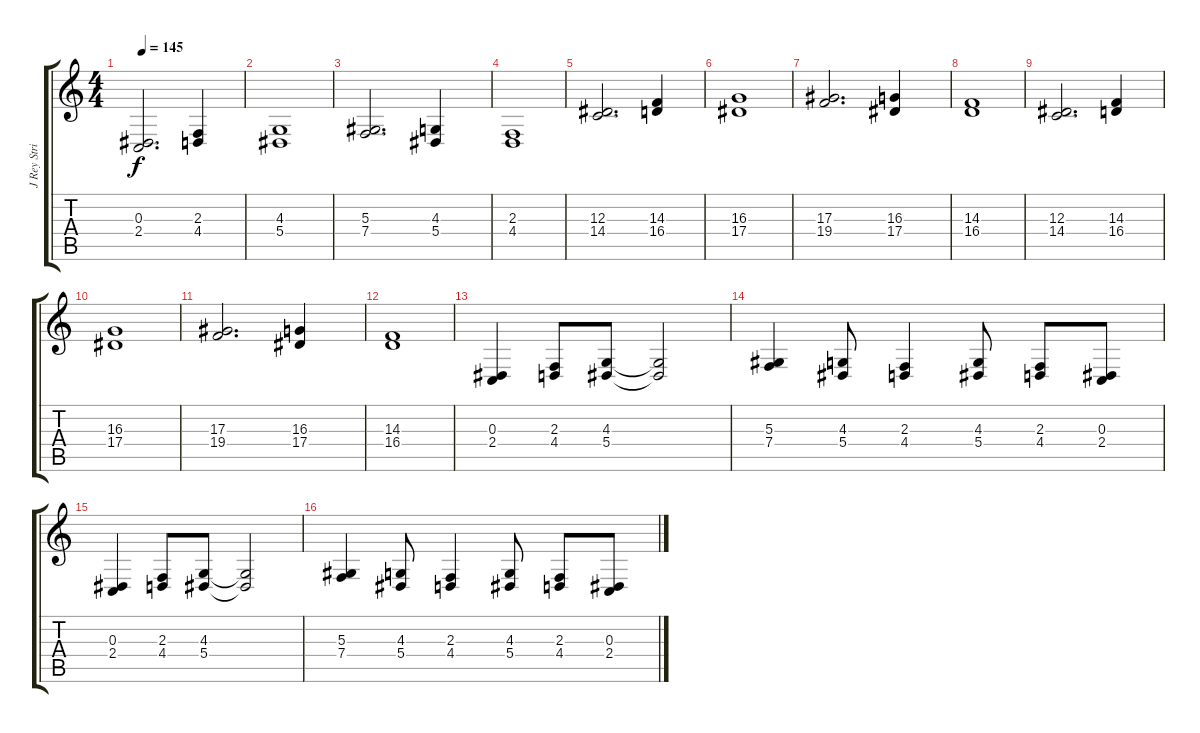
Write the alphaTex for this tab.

\track ("J Rey Strings" "J Rey Stri") {instrument stringensemble1}
\staff {score tabs}
\tuning (C4 G3 Eb3 Bb2 F2 C2) {hide}
\ts (4 4)
\tempo 145
\clef g2
\ks c
(0.3 2.4).2{d dy f} (2.3 4.4).4 |
(4.3 5.4).1 |
(5.3 7.4).2{d} (4.3 5.4).4 |
(2.3 4.4).1 |
(12.3 14.4).2{d} (14.3 16.4).4 |
(16.3 17.4).1 |
(17.3 19.4).2{d} (16.3 17.4).4 |
(14.3 16.4).1 |
(12.3 14.4).2{d} (14.3 16.4).4 |
(16.3 17.4).1 |
(17.3 19.4).2{d} (16.3 17.4).4 |
(14.3 16.4).1 |
(0.3 2.4).4 (2.3 4.4).8 (4.3 5.4).8 (4.3{t} 5.4{t}).2 |
(5.3 7.4).4 (4.3 5.4).8 (2.3 4.4).4 (4.3 5.4).8 (2.3 4.4).8 (0.3 2.4).8 |
(0.3 2.4).4 (2.3 4.4).8 (4.3 5.4).8 (4.3{t} 5.4{t}).2 |
(5.3 7.4).4 (4.3 5.4).8 (2.3 4.4).4 (4.3 5.4).8 (2.3 4.4).8 (0.3 2.4).8
